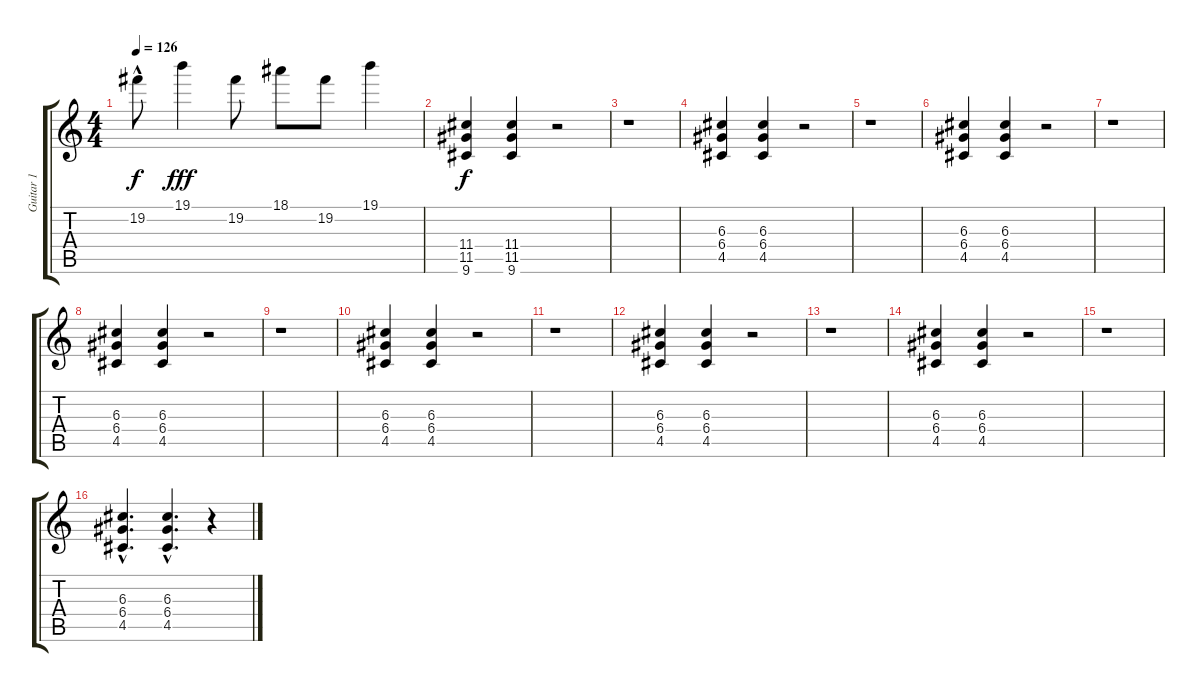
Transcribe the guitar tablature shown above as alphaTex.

\track ("Guitar 1" "Guitar 1") {instrument electricguitarclean}
\staff {score tabs}
\tuning (E4 B3 G3 D3 A2 E2) {hide}
\ts (4 4)
\tempo 126
\clef g2
\ks c
19.2{hac t}.8{dy f} 19.1.4{dy fff} 19.2.8 18.1.8 19.2.8 19.1.4 |
(11.4 11.5 9.6).4{dy f} (11.4 11.5 9.6).4 r.2 |
r.1 |
(6.3 6.4 4.5).4 (6.3 6.4 4.5).4 r.2 |
r.1 |
(6.3 6.4 4.5).4 (6.3 6.4 4.5).4 r.2 |
r.1 |
(6.3 6.4 4.5).4 (6.3 6.4 4.5).4 r.2 |
r.1 |
(6.3 6.4 4.5).4 (6.3 6.4 4.5).4 r.2 |
r.1 |
(6.3 6.4 4.5).4 (6.3 6.4 4.5).4 r.2 |
r.1 |
(6.3 6.4 4.5).4 (6.3 6.4 4.5).4 r.2 |
r.1 |
(6.3{hac} 6.4{hac} 4.5{hac}).4{d} (6.3{hac} 6.4{hac} 4.5{hac}).4{d} r.4
